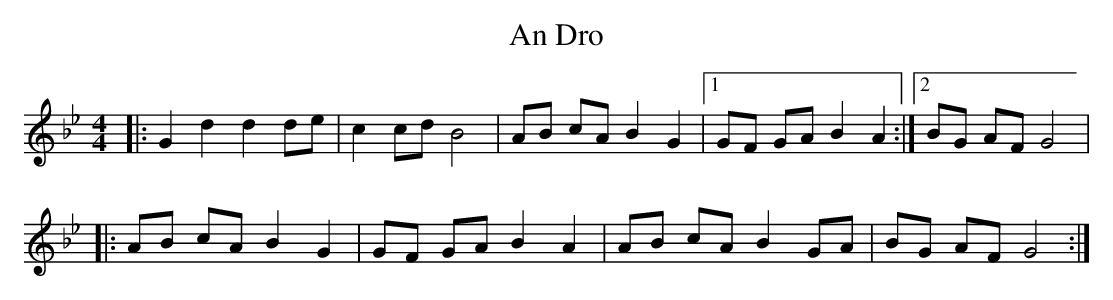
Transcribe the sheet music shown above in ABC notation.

X:1
T:An Dro
L:1/8
M:4/4
K:G minor
|:G2d2d2de|c2cdB4|AB cAB2G2|1GF GAB2A2:|2BG AFG4|
|:AB cAB2G2|GF GAB2A2|AB cAB2GA| BG AFG4:|
